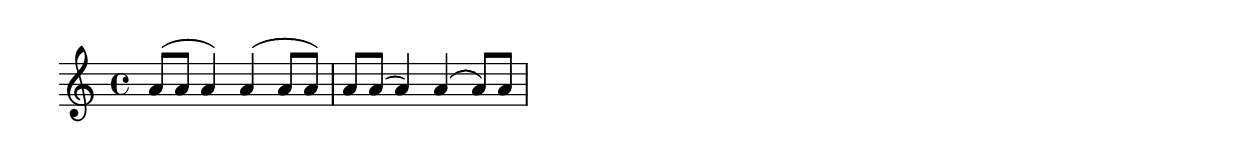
\version "1.3.146"

\header{
texidoc="
Slurs should be attached to note heads, except when they would collide
with beams.  Also see: ophee-slurs.
"
}
\score{
	\notes \relative c''{
	        \property Voice.Slur \set #'direction = #1
	        a8( a )a4
		a4( a8 )a
	        a8 a()a4
		a4() a8 a
	}
	\paper{ 
		indent = 0.0
		linewidth = 100.\mm
	}
}
